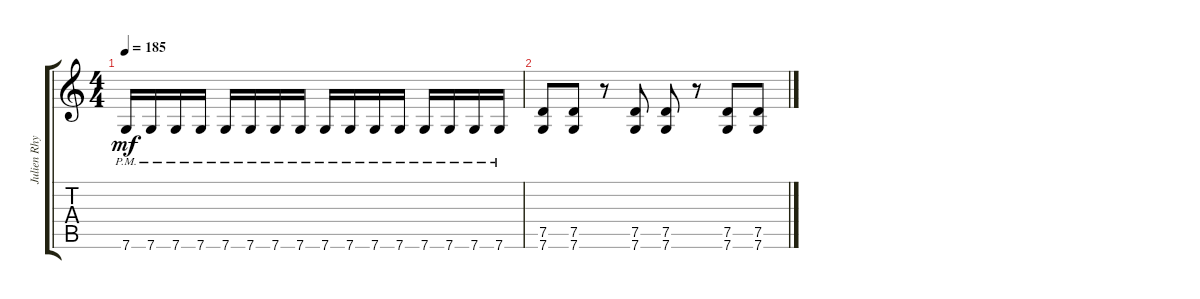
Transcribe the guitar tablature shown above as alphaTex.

\track ("Julien Rhythm" "Julien Rhy") {instrument distortionguitar}
\staff {score tabs}
\tuning (D4 A3 F3 C3 G2 C2) {hide}
\ts (4 4)
\tempo 185
\clef g2
\ks c
7.6{pm}.16{dy mf} 7.6{pm}.16 7.6{pm}.16 7.6{pm}.16 7.6{pm}.16 7.6{pm}.16 7.6{pm}.16 7.6{pm}.16 7.6{pm}.16 7.6{pm}.16 7.6{pm}.16 7.6{pm}.16 7.6{pm}.16 7.6{pm}.16 7.6{pm}.16 7.6{pm}.16 |
(7.5 7.6).8 (7.5 7.6).8 r.8 (7.5 7.6).8 (7.5 7.6).8 r.8 (7.5 7.6).8 (7.5 7.6).8
